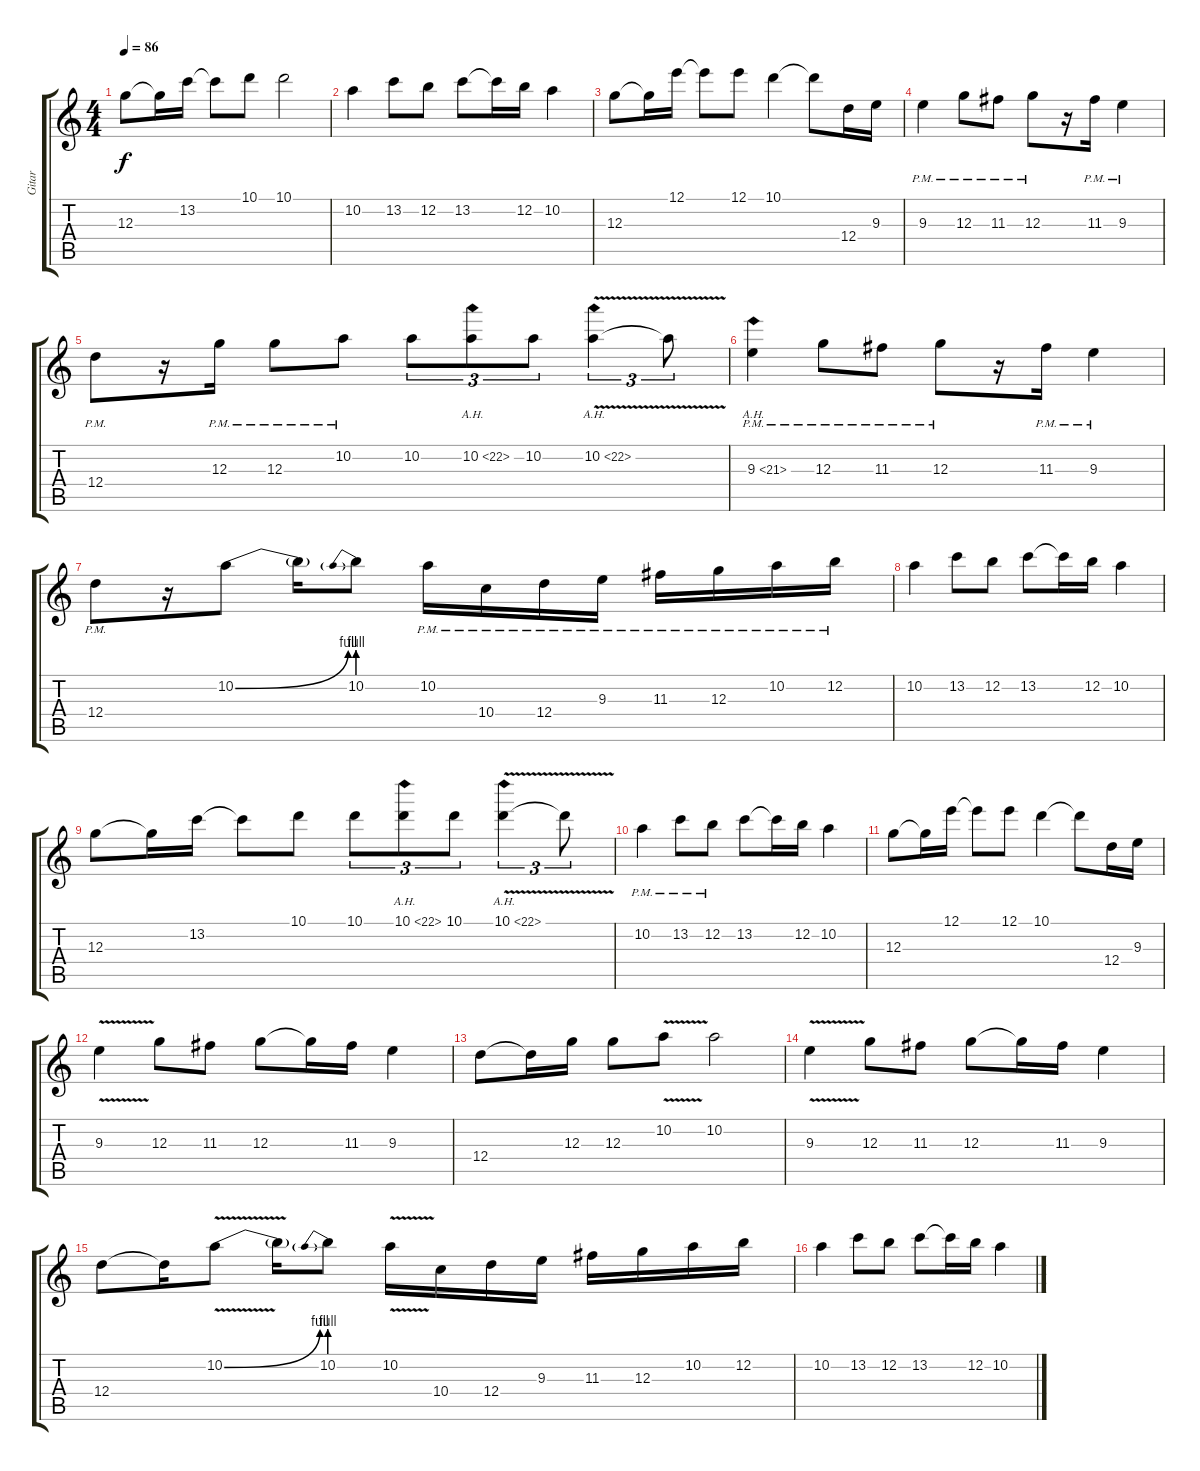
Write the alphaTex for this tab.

\track ("Gitar" "Gitar") {instrument distortionguitar}
\staff {score tabs}
\tuning (E4 B3 G3 D3 A2 E2) {hide}
\ts (4 4)
\tempo 86
\clef g2
\ks c
12.3.8{dy f} 12.3{t}.16 13.2.16 13.2{t}.8 10.1.8 10.1.2 |
10.2.4{volume 16} 13.2.8 12.2.8 13.2.8 13.2{t}.16 12.2.16 10.2.4 |
12.3.8 12.3{t}.16 12.1.16 12.1{t}.8 12.1.8 10.1.4 10.1{t}.8 12.4.16 9.3.16 |
9.3{pm}.4{volume 16} 12.3{pm}.8 11.3{pm}.8 12.3{pm}.8 r.16 11.3{pm}.16 9.3{pm}.4 |
12.4{pm}.8 r.16 12.3{pm}.16 12.3{pm}.8 10.2{pm}.8 10.2.8{tu (3 2)} 10.2{ah 12}.8{tu (3 2)} 10.2.8{tu (3 2)} 10.2{ah 12 v}.4{tu (3 2)} 10.2{t}.8{tu (3 2)} |
9.3{ah 12 pm}.4 12.3{pm}.8 11.3{pm}.8 12.3{pm}.8 r.16 11.3{pm}.16 9.3{pm}.4 |
12.4{pm}.8 r.16 10.2{be (bend 0 0 60 4)}.8 10.2{t}.16 10.2{be (prebend 0 4 60 4)}.8 10.2{pm}.16 10.4{pm}.16 12.4{pm}.16 9.3{pm}.16 11.3{pm}.16 12.3{pm}.16 10.2{pm}.16 12.2{pm}.16 |
10.2.4{volume 16} 13.2.8 12.2.8 13.2.8 13.2{t}.16 12.2.16 10.2.4 |
12.3.8 12.3{t}.16 13.2.16 13.2{t}.8 10.1.8 10.1.8{tu (3 2)} 10.1{ah 12}.8{tu (3 2)} 10.1.8{tu (3 2)} 10.1{ah 12 v}.4{tu (3 2)} 10.1{t}.8{tu (3 2)} |
10.2{pm}.4{volume 16} 13.2{pm}.8 12.2{pm}.8 13.2.8 13.2{t}.16 12.2.16 10.2.4 |
12.3.8 12.3{t}.16 12.1.16 12.1{t}.8 12.1.8 10.1.4 10.1{t}.8 12.4.16 9.3.16 |
9.3{v}.4{volume 16} 12.3.8 11.3.8 12.3.8 12.3{t}.16 11.3.16 9.3.4 |
12.4.8 12.4{t}.16 12.3.16 12.3.8 10.2{v}.8 10.2.2 |
9.3{v}.4{volume 16} 12.3.8 11.3.8 12.3.8 12.3{t}.16 11.3.16 9.3.4 |
12.4.8 12.4{t}.16 10.2{be (bend 0 0 60 4) v}.8 10.2{t}.16 10.2{be (prebend 0 4 60 4)}.8 10.2{v}.16 10.4.16 12.4.16 9.3.16 11.3.16 12.3.16 10.2.16 12.2.16 |
10.2.4{volume 16} 13.2.8 12.2.8 13.2.8 13.2{t}.16 12.2.16 10.2.4
